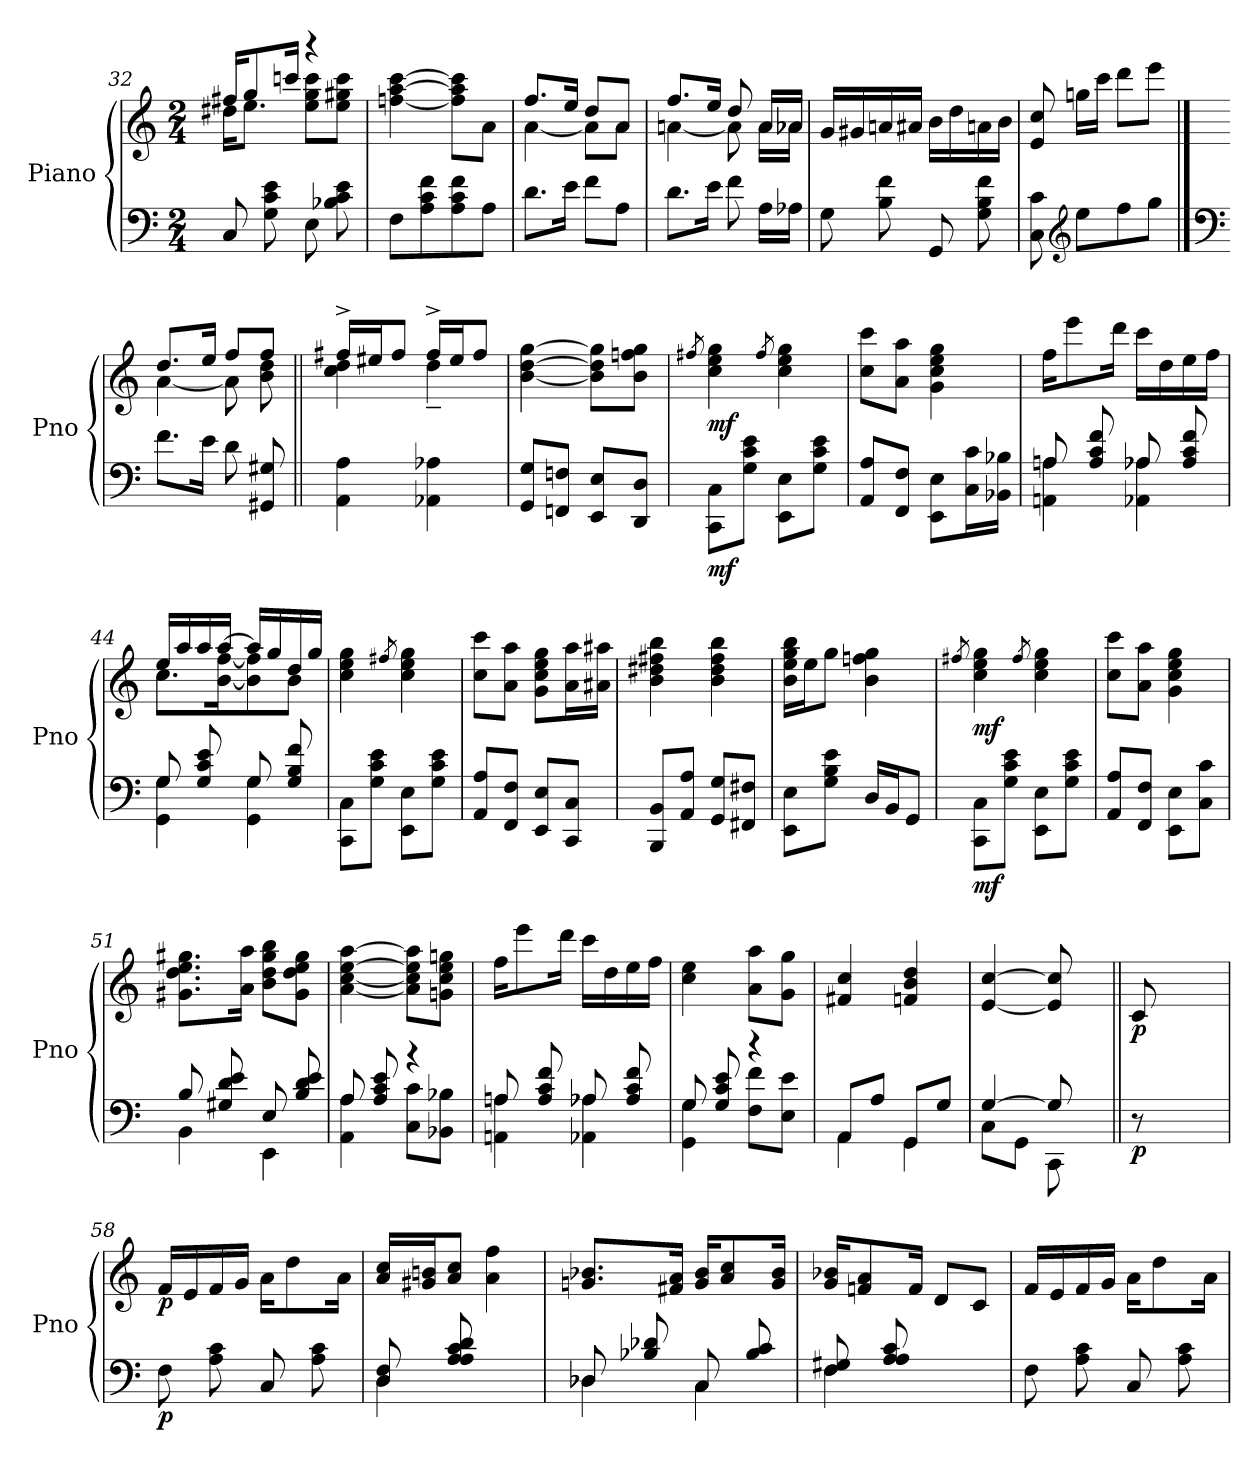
**kern	**dynam	**kern	**dynam
*part2	*part2	*part1	*part1
*staff2	*staff2	*staff1	*staff1
*I"Piano	*	*I"Piano	*
*I'Pno	*	*I'Pno	*
*clefF4	*	*clefG2	*
*k[]	*	*k[]	*
*M2/4	*	*M2/4	*
=32	=32	=32	=32
*	*	*^	*
8C/	.	16ff#X/KL	16dd#X\KL	.
.	.	8gg/	8.ee\J	.
8G\ 8c\ 8e\	.	.	.	.
.	.	16cccn/Jk	.	.
8E\	.	4r	8ee\ 8gg\ 8ccc\L	.
8B-X\ 8c\ 8e\	.	.	8ee\ 8gg#X\ 8ccc\J	.
*	*	*v	*v	*
=33	=33	=33	=33
8F\L	.	[4ffn\ [4aa\ [4ccc\	.
8A\ 8c\ 8f\	.	.	.
8A\ 8c\ 8f\	.	8ff\] 8aa\] 8ccc\]L	.
8A\J	.	8a\J	.
=34	=34	=34	=34
*	*	*^	*
8.d\L	.	8.ff/L	[4a\	.
16e\Jk	.	16ee/Jk	.	.
8f\L	.	8dd/L	8a\L]	.
8A\J	.	8a/J	8a\J	.
=35	=35	=35	=35	=35
8.d\L	.	8.ff/L	[4an\	.
16e\Jk	.	16ee/Jk	.	.
8f\	.	8dd/	8a\]	.
16A\LL	.	16a/LL	16a\LL	.
16A-X\JJ	.	16a-X/JJ	16a-\JJ	.
*	*	*v	*v	*
=36	=36	=36	=36
8G\	.	16g/LL	.
.	.	16g#X/	.
8B\ 8f\	.	16an/	.
.	.	16a#X/JJ	.
8GG/	.	16b\LL	.
.	.	16dd\	.
8G\ 8B\ 8f\	.	16an\	.
.	.	16b\JJ	.
!!LO:LB:g=z
=37	=37	=37	=37
8C\ 8c\	.	8e/ 8cc/	.
*clefG2	*	*	*
8ee\L	.	16ggn\LL	.
.	.	16ccc\JJ	.
8ff\	.	8ddd\L	.
8gg\J	.	8eee\J	.
==38	==38	==38	==38
*clefF4	*	*	*
*	*	*^	*
8.f\L	.	8.dd/L	[4a\	.
16e\Jk	.	16ee/Jk	.	.
8d\	.	8ff/L	8a\]	.
8GG#X/ 8G#X/	.	8ff/J	8b\ 8dd\	.
=39||	=39||	=39||	=39||	=39||
!	!	!	!	!LO:DY:b
4AA\ 4A\	.	16ff#X^/LL	4cc\ 4dd\	other-dynamics
.	.	16ee#X/J	.	.
.	.	8ff#/J	.	.
4AA-X\ 4A-X\	.	16ff#^/LL	4dd~\	.
.	.	16ee#/J	.	.
.	.	8ff#/J	.	.
*	*	*v	*v	*
=40	=40	=40	=40
8GG/ 8G/L	.	[4b\ [4dd\ [4gg\	.
8FFn/ 8Fn/J	.	.	.
8EE/ 8E/L	.	8b\] 8dd\] 8gg\]L	.
!	!LO:DY:b	!	!LO:DY:b
8DD/ 8D/J	other-dynamics	8b\ 8ffn\ 8gg\J	other-dynamics
=41	=41	=41	=41
.	.	8qff#X/	.
!	!LO:DY:b	!	!LO:DY:b
8CC\ 8C\L	mf	4cc\ 4ee\ 4gg\	mf
8G\ 8c\ 8e\J	.	.	.
.	.	8qff#/	.
8EE\ 8E\L	.	4cc\ 4ee\ 4gg\	.
8G\ 8c\ 8e\J	.	.	.
=42	=42	=42	=42
8AA/ 8A/L	.	8cc\ 8ccc\L	.
8FF/ 8F/J	.	8a\ 8aa\J	.
8EE\ 8E\L	.	4g\ 4cc\ 4ee\ 4gg\	.
16C\ 16c\L	.	.	.
16BB-X\ 16B-X\JJ	.	.	.
!!LO:LB:g=z
=43	=43	=43	=43
*^	*	*	*
8A/	4AAn\ 4An\	.	16ff\KL	.
.	.	.	8eee\	.
8A/ 8c/ 8f/	.	.	.	.
.	.	.	16ddd\Jk	.
8A-X/	4AA-X\ 4A-\	.	16ccc\LL	.
.	.	.	16dd\	.
8A-/ 8c/ 8f/	.	.	16ee\	.
.	.	.	16ff\JJ	.
=44	=44	=44	=44	=44
*	*	*	*^	*
8G/	4GG\ 4G\	.	16ee/LL	8.cc\L	.
.	.	.	16aa/	.	.
8G/ 8c/ 8e/	.	.	16aa/	.	.
.	.	.	[16aa/JJ	[16b\ [16ff\K	.
8G/	4GG\ 4G\	.	16aa/LL]	8b\] 8ff\]	.
.	.	.	16gg/	.	.
8G/ 8B/ 8f/	.	.	16dd/	8b\J	.
.	.	.	16gg/JJ	.	.
*v	*v	*	*	*	*
*	*	*v	*v	*
=45	=45	=45	=45
8CC\ 8C\L	.	4cc\ 4ee\ 4gg\	.
8G\ 8c\ 8e\J	.	.	.
.	.	8qff#X/	.
8EE\ 8E\L	.	4cc\ 4ee\ 4gg\	.
8G\ 8c\ 8e\J	.	.	.
=46	=46	=46	=46
8AA/ 8A/L	.	8cc\ 8ccc\L	.
8FF/ 8F/J	.	8a\ 8aa\J	.
8EE/ 8E/L	.	8g\ 8cc\ 8ee\ 8gg\L	.
8CC/ 8C/J	.	16a\ 16aa\L	.
.	.	16a#X\ 16aa#X\JJ	.
=47	=47	=47	=47
8BBB/ 8BB/L	.	4b\ 4dd#X\ 4ff#X\ 4bb\	.
8AA/ 8A/J	.	.	.
8GG/ 8G/L	.	4b\ 4dd#\ 4ff#\ 4bb\	.
8FF#X/ 8F#X/J	.	.	.
=48	=48	=48	=48
8EE\ 8E\L	.	16b\ 16ee\ 16gg\ 16bb\LL	.
.	.	16ee\J	.
8G\ 8B\ 8e\J	.	8gg\J	.
16D/LL	.	4b\ 4ffn\ 4gg\	.
16BB/J	.	.	.
8GG/J	.	.	.
!!LO:LB:g=z
=49	=49	=49	=49
.	.	8qff#X/	.
!	!LO:DY:b	!	!LO:DY:b
8CC\ 8C\L	mf	4cc\ 4ee\ 4gg\	mf
8G\ 8c\ 8e\J	.	.	.
.	.	8qff#/	.
8EE\ 8E\L	.	4cc\ 4ee\ 4gg\	.
8G\ 8c\ 8e\J	.	.	.
=50	=50	=50	=50
8AA/ 8A/L	.	8cc\ 8ccc\L	.
8FF/ 8F/J	.	8a\ 8aa\J	.
8EE\ 8E\L	.	4g\ 4cc\ 4ee\ 4gg\	.
8C\ 8c\J	.	.	.
=51	=51	=51	=51
*^	*	*	*
8B/	4BB\	.	8.g#X\ 8.dd\ 8.ee\ 8.gg#X\L	.
8G#X/ 8d/ 8e/	.	.	.	.
.	.	.	16a\ 16aa\Jk	.
8E/	4EE\	.	8b\ 8dd\ 8gg#\ 8bb\L	.
8B/ 8d/ 8e/	.	.	8g#\ 8dd\ 8ee\ 8gg#\J	.
=52	=52	=52	=52	=52
8A/	4AA\ 4A\	.	[4a\ [4cc\ [4ee\ [4aa\	.
8A/ 8c/ 8e/	.	.	.	.
4r	8C\ 8c\L	.	8a\] 8cc\] 8ee\] 8aa\]L	.
.	8BB-X\ 8B-X\J	.	8gn\ 8cc\ 8ee\ 8ggn\J	.
=53	=53	=53	=53	=53
8A/	4AAn\ 4An\	.	16ff\KL	.
.	.	.	8eee\	.
8A/ 8c/ 8f/	.	.	.	.
.	.	.	16ddd\Jk	.
8A-X/	4AA-X\ 4A-\	.	16ccc\LL	.
.	.	.	16dd\	.
8A-/ 8c/ 8f/	.	.	16ee\	.
.	.	.	16ff\JJ	.
=54	=54	=54	=54	=54
8G/	4GG\ 4G\	.	4cc\ 4ee\	.
8G/ 8c/ 8e/	.	.	.	.
4r	8F\ 8f\L	.	8a\ 8aa\L	.
.	8E\ 8e\J	.	8g\ 8gg\J	.
=55	=55	=55	=55	=55
8AA/L	4AA\	.	4f#X/ 4cc/	.
8A/J	.	.	.	.
8GG/L	4GG\	.	4fn/ 4b/ 4dd/	.
8G/J	.	.	.	.
!!LO:LB:g=z
=56	=56	=56	=56	=56
[4G/	8C\L	.	[4e/ [4cc/	.
.	8GG\J	.	.	.
8G/]	8CC\	.	8e/] 8cc/]	.
8ryy	8ryy	.	8ryy	.
=57||	=57||	=57||	=57||	=57||
!	!	!LO:DY:b	!	!LO:DY:b
*v	*v	*	*	*
8r	p	8c/	p
4.ryy	.	4.ryy	.
=58	=58	=58	=58
!	!LO:DY:b	!	!LO:DY:b
8F\	p	16f/LL	p
.	.	16e/	.
8A\ 8c\	.	16f/	.
.	.	16g/JJ	.
8C/	.	16a\KL	.
.	.	8dd\	.
8A\ 8c\	.	.	.
.	.	16a\Jk	.
=59	=59	=59	=59
*^	*	*	*
8D/ 8F/	4D\	.	16a/ 16cc/LL	.
.	.	.	16g#X/ 16bn/J	.
8A/ 8A/ 8c/ 8d/	.	.	8a/ 8cc/J	.
4ryy	4ryy	.	4a\ 4ff\	.
=60	=60	=60	=60	=60
8D-X/	4D-\	.	8.gn/ 8.b-X/L	.
8B-X/ 8d-X/	.	.	.	.
.	.	.	16f#X/ 16a/Jk	.
8C/	4C\	.	16g/ 16b-/KL	.
.	.	.	8a/ 8cc/	.
8B-/ 8c/	.	.	.	.
.	.	.	16g/ 16b-/Jk	.
=61	=61	=61	=61	=61
8F/ 8G#X/	4F\	.	16g/ 16b-X/KL	.
.	.	.	8fn/ 8a/	.
8A/ 8A/ 8c/	.	.	.	.
.	.	.	16f/Jk	.
4ryy	4ryy	.	8d/L	.
.	.	.	8c/J	.
*v	*v	*	*	*
=62	=62	=62	=62
8F\	.	16f/LL	.
.	.	16e/	.
8A\ 8c\	.	16f/	.
.	.	16g/JJ	.
8C/	.	16a\KL	.
.	.	8dd\	.
8A\ 8c\	.	.	.
.	.	16a\Jk	.
=	=	=	=
*-	*-	*-	*-
